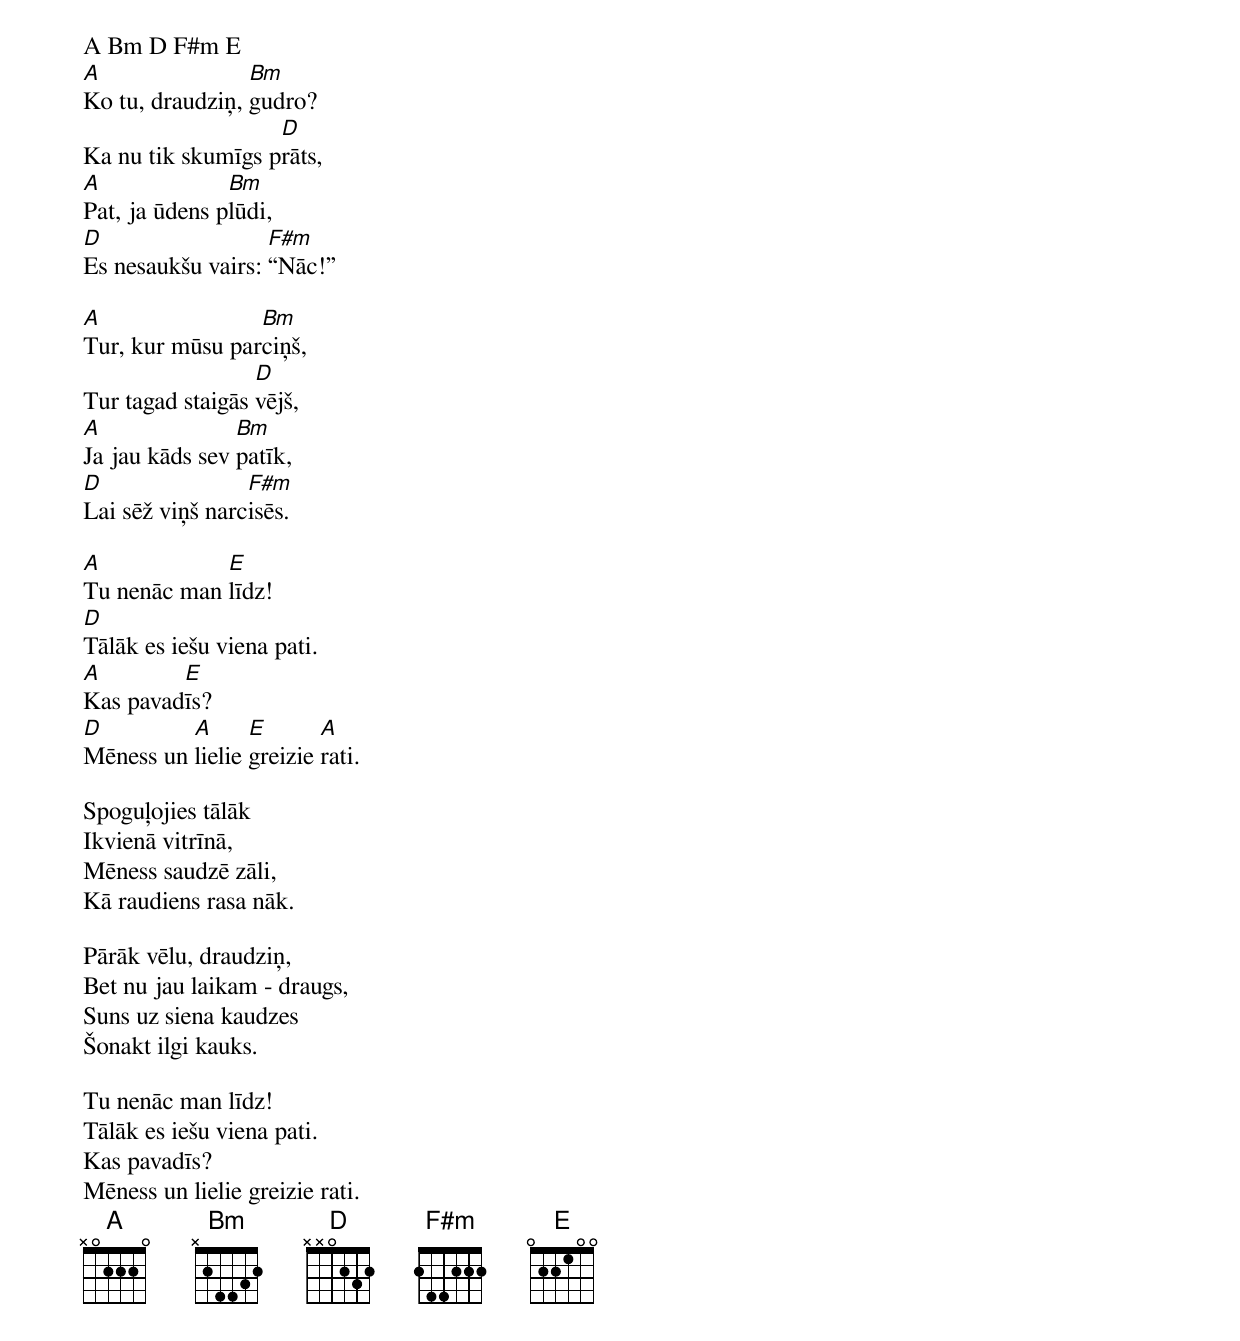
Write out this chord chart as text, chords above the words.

A Bm D F#m E
A                Bm
Ko tu, draudziņ, gudro?
                   D
Ka nu tik skumīgs prāts,
A              Bm
Pat, ja ūdens plūdi,
D                  F#m
Es nesaukšu vairs: “Nāc!”

A                Bm
Tur, kur mūsu parciņš,
                  D
Tur tagad staigās vējš,
A               Bm
Ja jau kāds sev patīk,
D                F#m
Lai sēž viņš narcisēs.

A            E
Tu nenāc man līdz!
D
Tālāk es iešu viena pati.
A        E
Kas pavadīs?
D         A      E       A
Mēness un lielie greizie rati.

Spoguļojies tālāk
Ikvienā vitrīnā,
Mēness saudzē zāli,
Kā raudiens rasa nāk.

Pārāk vēlu, draudziņ,
Bet nu jau laikam - draugs,
Suns uz siena kaudzes
Šonakt ilgi kauks.

Tu nenāc man līdz!
Tālāk es iešu viena pati.
Kas pavadīs?
Mēness un lielie greizie rati.
